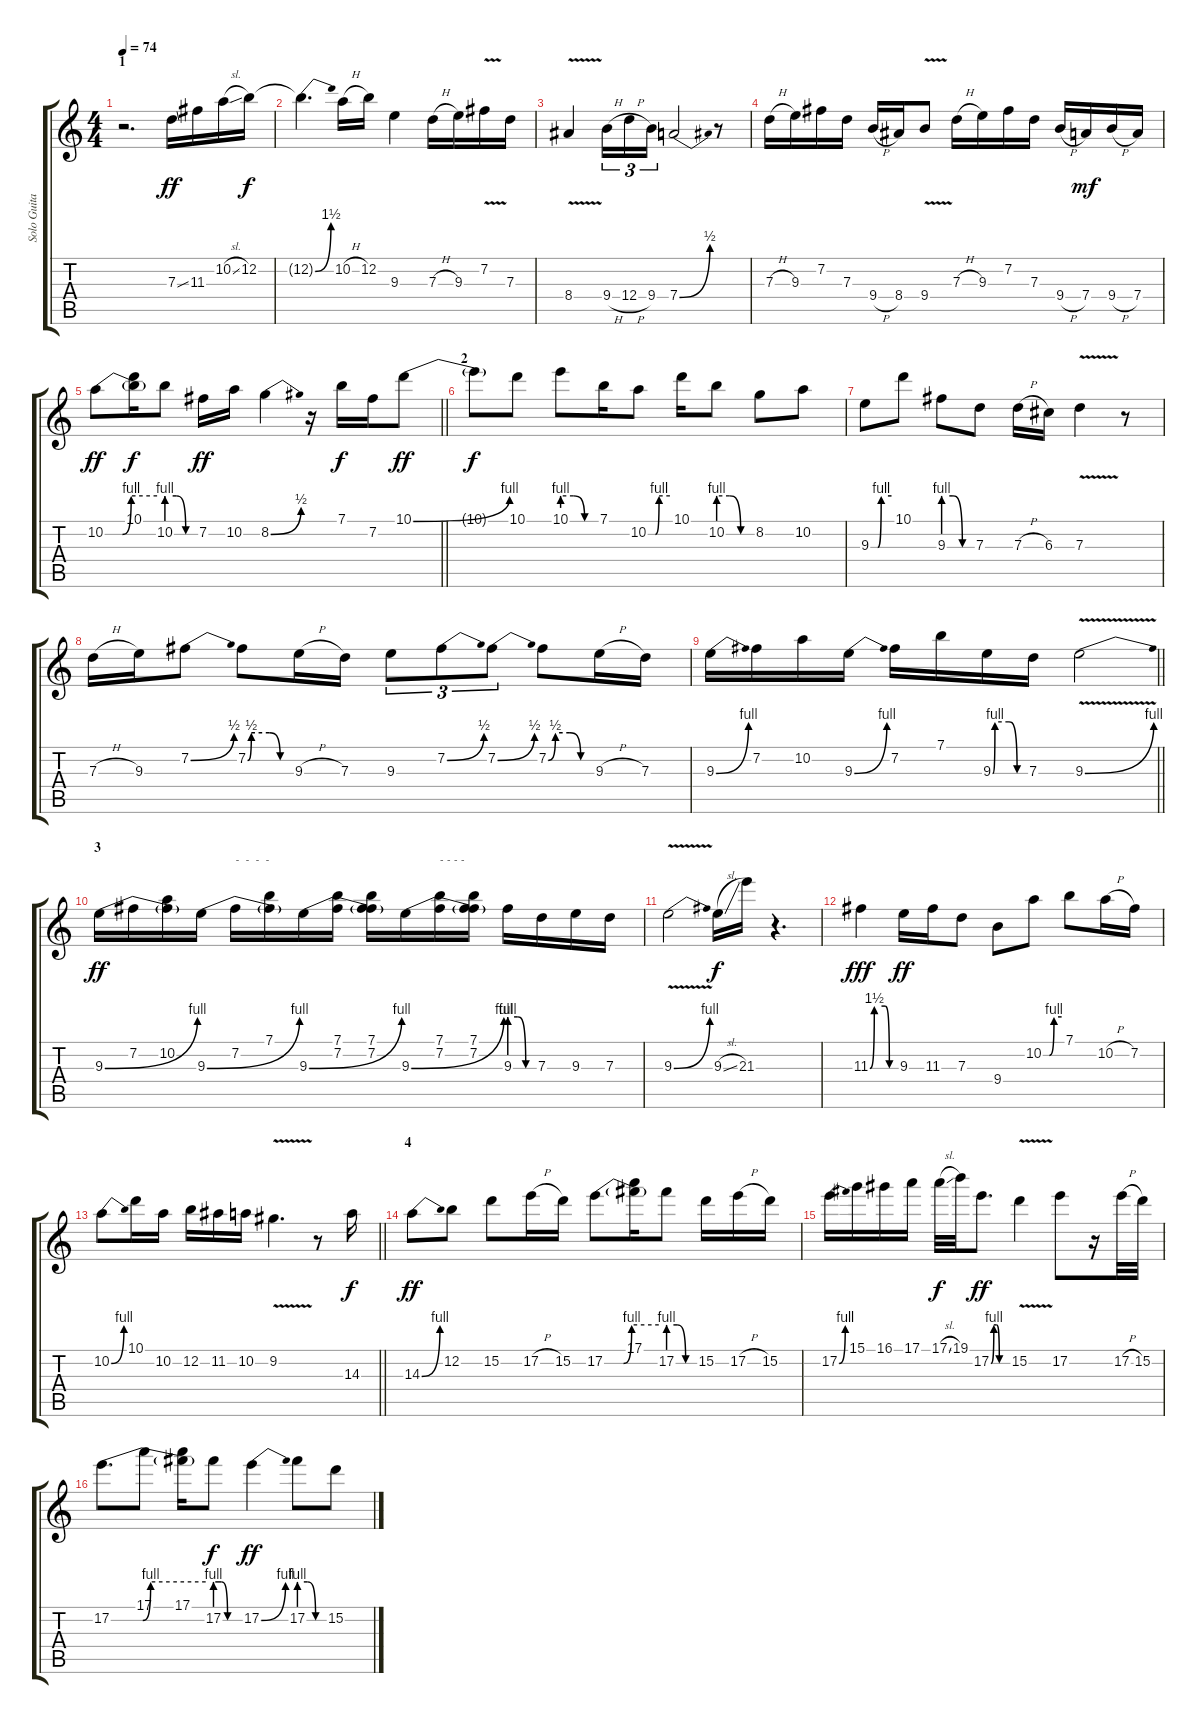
\track ("Solo Guitar 1" "Solo Guita") {instrument overdrivenguitar}
\staff {score tabs}
\tuning (E4 B3 G3 D3 A2 E2) {hide}
\ts (4 4)
\section ("" "1")
\tempo 74
\clef g2
\ks c
r.2{d dy ff instrument overdrivenguitar} 7.3{ss}.16 11.3.16 10.2{sl}.16 12.2.16{dy f} |
12.2{be (bend 0 0 60 6) t}.4{d} 10.2{h}.16 12.2.16 9.3.4 7.3{h}.16 9.3.16 7.2{v}.16 7.3.16 |
8.4{v}.4 9.4{h}.16{tu (3 2)} 12.4{h}.16{tu (3 2)} 9.4.16{tu (3 2)} 7.4{be (bend 0 0 60 2)}.2 r.8 |
7.3{h}.16 9.3.16 7.2.16 7.3.16 9.4{h}.16 8.4.16 9.4{v}.8 7.3{h}.16 9.3.16 7.2.16 7.3.16 9.4{h}.16 7.4.16{dy mf} 9.4{h}.16 7.4.16 |
\barLineRight lightlight
10.2{be (custom 0 0 20 0 30 4 60 4)}.8{dy ff} (10.1 10.2{t}).16{dy f} 10.2{be (custom 0 4 20 4 40 0 60 0)}.8 7.2.16{dy ff} 10.2.16 8.2{be (bend 0 0 60 2)}.4 r.16 7.1.16{dy f} 7.2.16 10.1{be (bend 0 0 60 4)}.8{dy ff} |
\section ("" "2")
10.1{t}.8{dy f} 10.1.8 10.1{be (custom 0 4 20 4 40 0 60 0)}.8 7.1.16 10.2{be (custom 0 0 20 0 30 4 60 4)}.8 10.1.16 10.2{be (custom 0 4 20 4 40 0 60 0)}.8 8.2.8 10.2.8 |
9.3{be (custom 0 0 20 0 30 4 60 4)}.8 10.1.8 9.3{be (custom 0 4 20 4 40 0 60 0)}.8 7.3.8 7.3{h}.16 6.3.16 7.3{v}.4 r.8 |
7.3{h}.16 9.3.16 7.2{be (bend 0 0 60 2)}.8 7.2{be (custom 0 0 5 2 30 2 45 0 60 0)}.8 9.3{h}.16 7.3.16 9.3.8{tu (3 2)} 7.2{be (bend 0 0 60 2)}.8{tu (3 2)} 7.2{be (bend 0 0 60 2)}.8{tu (3 2)} 7.2{be (custom 0 0 10 2 30 2 45 0 60 0)}.8 9.3{h}.16 7.3.16 |
\barLineRight lightlight
9.3{be (bend 0 0 60 4)}.16 7.2.16 10.2.16 9.3{be (bend 0 0 60 4)}.16 7.2.16 7.1.16 9.3{be (custom 0 0 4 4 30 4 45 0 60 0)}.16 7.3.16 9.3{be (bend 0 0 60 4) v}.2 |
\section ("" "3")
9.3{be (bend 0 0 60 4)}.16{dy ff} 7.2.16 (10.2 9.3{t}).16 9.3{be (bend 0 0 60 4)}.16 7.2.16{txt "-  -  -  -"} (7.1 9.3{t}).16 9.3{be (bend 0 0 60 4)}.16 (7.1 7.2).16 (7.1 7.2 9.3{t}).16 9.3{be (bend 0 0 60 4)}.16 (7.1 7.2).16{txt "- - - -"} (7.1 7.2 9.3{t}).16 9.3{be (custom 0 4 20 4 40 0 60 0)}.16 7.3.16 9.3.16 7.3.16 |
9.3{be (bend 0 0 60 4) v}.2 9.3{sl}.16{dy f} 21.3.16 r.4{d} |
11.3{be (custom 0 0 10 6 35 6 45 0 60 0)}.4{dy fff} 9.3.16{dy ff} 11.3.16 7.3.8 9.4.8 10.2{be (custom 0 0 20 0 35 4 60 4)}.8 7.1.8 10.2{h}.16 7.2.16 |
\barLineRight lightlight
10.2{be (bend 0 0 60 4)}.8 10.1.16 10.2.16 12.2.16 11.2.16 10.2.16 9.2{v}.4{d} r.8 14.3.16{dy f} |
\section ("" "4")
14.3{be (bend 0 0 60 4)}.8{dy ff} 12.2.8 15.2.8 17.2{h}.16 15.2.16 17.2{be (custom 0 0 21 0 30 4 60 4)}.8 (17.1 17.2{t}).16 17.2{be (custom 0 4 20 4 40 0 60 0)}.8 15.2.16 17.2{h}.16 15.2.16 |
17.2{be (bend 0 0 60 4)}.16 15.1.16 16.1.16 17.1.16 17.1{sl}.32{dy f} 19.1.32 17.2{be (custom 0 0 10 4 20 4 30 0 60 0)}.8{d dy ff} 15.2{v}.4 17.2.8 r.16 17.2{h}.32 15.2.32 |
17.2{be (custom 0 0 20 0 25 4 60 4)}.8{d} 17.1.8 (17.1 17.2{t}).16 17.2{be (custom 0 4 15 4 30 0 60 0)}.8{dy f} 17.2{be (bend 0 0 60 4)}.4{dy ff} 17.2{be (custom 0 4 20 4 40 0 60 0)}.8 15.2.8
